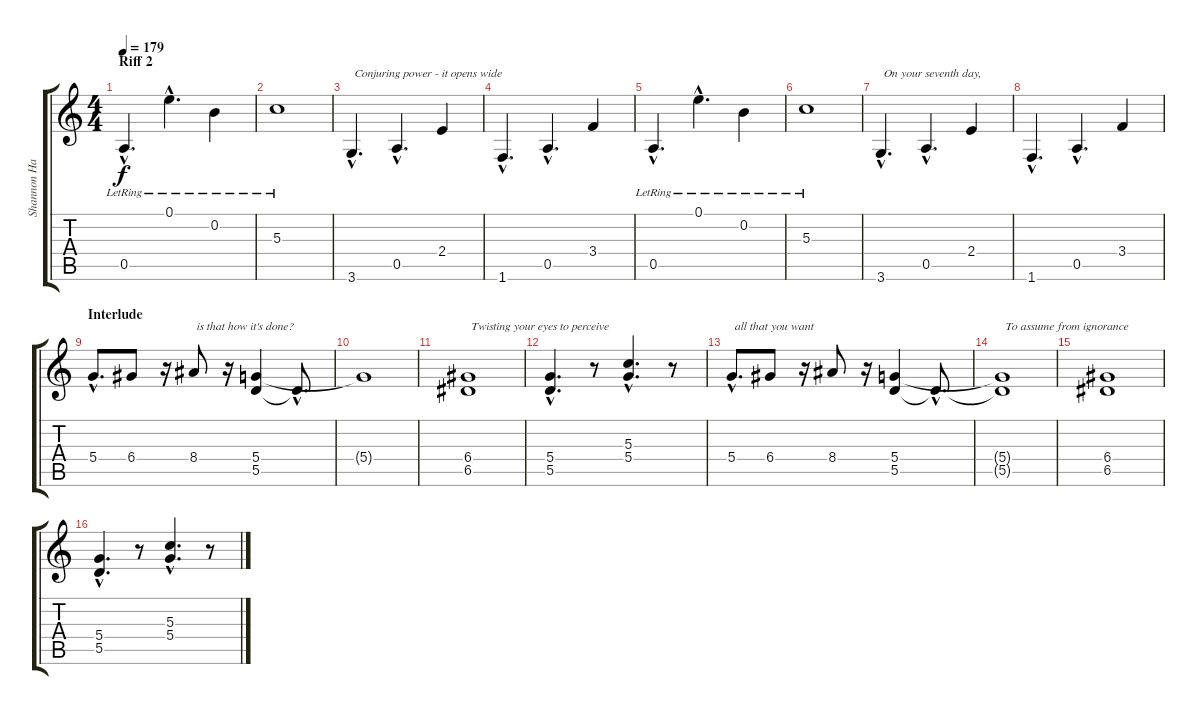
\track ("Shannon Hamm" "Shannon Ha") {instrument distortionguitar}
\staff {score tabs}
\tuning (E4 B3 G3 D3 A2 E2) {hide}
\ts (4 4)
\section ("" "Riff 2")
\tempo 179
\clef g2
\ks c
0.5{hac lr}.4{d dy f} 0.1{hac lr}.4{d} 0.2{lr}.4 |
5.3{lr}.1 |
3.6{hac}.4{d txt " Conjuring power - it opens wide"} 0.5{hac}.4{d} 2.4.4 |
1.6{hac}.4{d} 0.5{hac}.4{d} 3.4.4 |
0.5{hac lr}.4{d} 0.1{hac lr}.4{d} 0.2{lr}.4 |
5.3{lr}.1 |
3.6{hac}.4{d txt " On your seventh day,"} 0.5{hac}.4{d} 2.4.4 |
1.6{hac}.4{d} 0.5{hac}.4{d} 3.4.4 |
\section ("" "Interlude")
5.4{hac}.8{d} 6.4.8 r.16 8.4.8{txt " is that how it's done?"} r.16 (5.4 5.5).4 5.5{hac t}.8{d} |
5.4{t}.1 |
(6.4 6.5).1{txt " Twisting your eyes to perceive"} |
(5.4{hac} 5.5{hac}).4{d} r.8 (5.3{hac} 5.4{hac}).4{d} r.8 |
5.4{hac}.8{d txt " all that you want"} 6.4.8 r.16 8.4.8 r.16 (5.4 5.5).4 5.5{hac t}.8{d} |
(5.4{t} 5.5{t}).1{txt " To assume from ignorance"} |
(6.4 6.5).1 |
(5.4{hac} 5.5{hac}).4{d} r.8 (5.3{hac} 5.4{hac}).4{d} r.8
